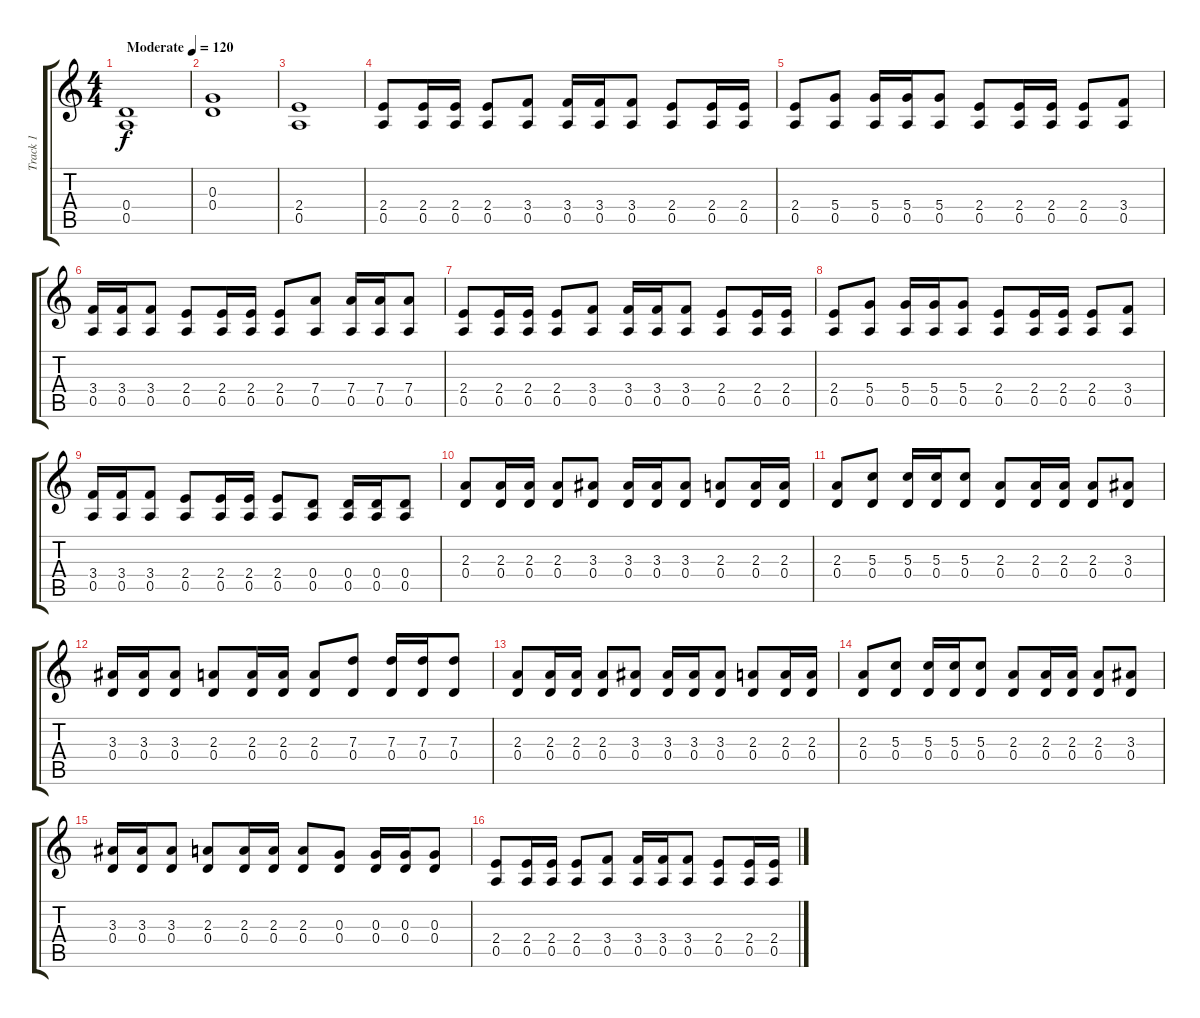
\track ("Track 1" "Track 1") {instrument distortionguitar}
\staff {score tabs}
\tuning (E4 B3 G3 D3 A2 E2) {hide}
\ts (4 4)
\tempo (120 "Moderate")
\clef g2
\ks c
(0.4 0.5).1{dy f instrument distortionguitar} |
(0.3 0.4).1 |
(2.4 0.5).1 |
(2.4 0.5).8 (2.4 0.5).16 (2.4 0.5).16 (2.4 0.5).8 (3.4 0.5).8 (3.4 0.5).16 (3.4 0.5).16 (3.4 0.5).8 (2.4 0.5).8 (2.4 0.5).16 (2.4 0.5).16 |
(2.4 0.5).8 (5.4 0.5).8 (5.4 0.5).16 (5.4 0.5).16 (5.4 0.5).8 (2.4 0.5).8 (2.4 0.5).16 (2.4 0.5).16 (2.4 0.5).8 (3.4 0.5).8 |
(3.4 0.5).16 (3.4 0.5).16 (3.4 0.5).8 (2.4 0.5).8 (2.4 0.5).16 (2.4 0.5).16 (2.4 0.5).8 (7.4 0.5).8 (7.4 0.5).16 (7.4 0.5).16 (7.4 0.5).8 |
(2.4 0.5).8 (2.4 0.5).16 (2.4 0.5).16 (2.4 0.5).8 (3.4 0.5).8 (3.4 0.5).16 (3.4 0.5).16 (3.4 0.5).8 (2.4 0.5).8 (2.4 0.5).16 (2.4 0.5).16 |
(2.4 0.5).8 (5.4 0.5).8 (5.4 0.5).16 (5.4 0.5).16 (5.4 0.5).8 (2.4 0.5).8 (2.4 0.5).16 (2.4 0.5).16 (2.4 0.5).8 (3.4 0.5).8 |
(3.4 0.5).16 (3.4 0.5).16 (3.4 0.5).8 (2.4 0.5).8 (2.4 0.5).16 (2.4 0.5).16 (2.4 0.5).8 (0.4 0.5).8 (0.4 0.5).16 (0.4 0.5).16 (0.4 0.5).8 |
(2.3 0.4).8 (2.3 0.4).16 (2.3 0.4).16 (2.3 0.4).8 (3.3 0.4).8 (3.3 0.4).16 (3.3 0.4).16 (3.3 0.4).8 (2.3 0.4).8 (2.3 0.4).16 (2.3 0.4).16 |
(2.3 0.4).8 (5.3 0.4).8 (5.3 0.4).16 (5.3 0.4).16 (5.3 0.4).8 (2.3 0.4).8 (2.3 0.4).16 (2.3 0.4).16 (2.3 0.4).8 (3.3 0.4).8 |
(3.3 0.4).16 (3.3 0.4).16 (3.3 0.4).8 (2.3 0.4).8 (2.3 0.4).16 (2.3 0.4).16 (2.3 0.4).8 (7.3 0.4).8 (7.3 0.4).16 (7.3 0.4).16 (7.3 0.4).8 |
(2.3 0.4).8 (2.3 0.4).16 (2.3 0.4).16 (2.3 0.4).8 (3.3 0.4).8 (3.3 0.4).16 (3.3 0.4).16 (3.3 0.4).8 (2.3 0.4).8 (2.3 0.4).16 (2.3 0.4).16 |
(2.3 0.4).8 (5.3 0.4).8 (5.3 0.4).16 (5.3 0.4).16 (5.3 0.4).8 (2.3 0.4).8 (2.3 0.4).16 (2.3 0.4).16 (2.3 0.4).8 (3.3 0.4).8 |
(3.3 0.4).16 (3.3 0.4).16 (3.3 0.4).8 (2.3 0.4).8 (2.3 0.4).16 (2.3 0.4).16 (2.3 0.4).8 (0.3 0.4).8 (0.3 0.4).16 (0.3 0.4).16 (0.3 0.4).8 |
(2.4 0.5).8 (2.4 0.5).16 (2.4 0.5).16 (2.4 0.5).8 (3.4 0.5).8 (3.4 0.5).16 (3.4 0.5).16 (3.4 0.5).8 (2.4 0.5).8 (2.4 0.5).16 (2.4 0.5).16
